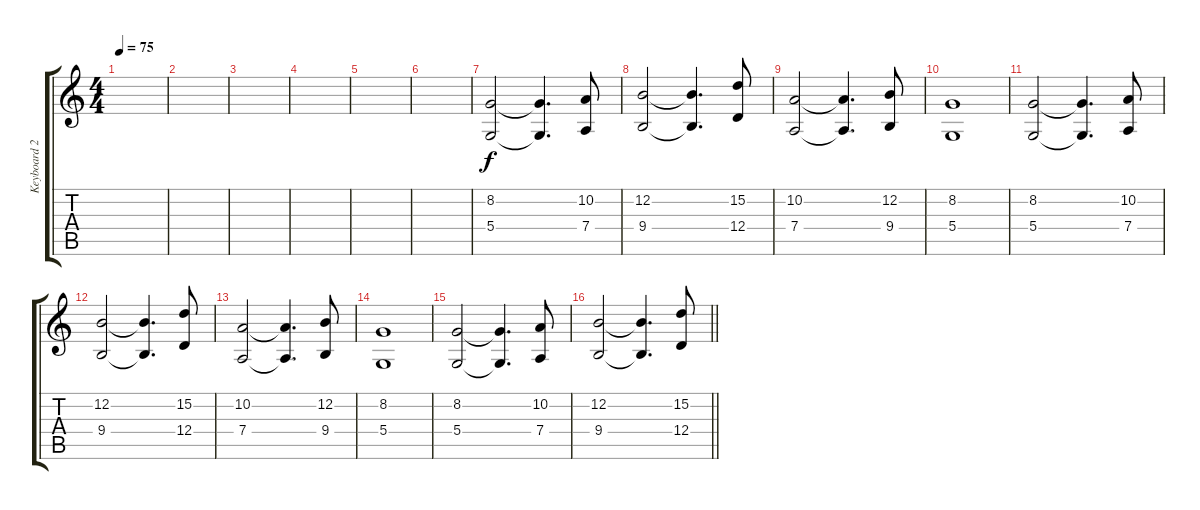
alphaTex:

\track ("Keyboard 2" "Keyboard 2") {instrument stringensemble1}
\staff {score tabs}
\tuning (E4 B3 G3 D3 A2 E2) {hide}
\ts (4 4)
\tempo 75
\clef g2
\ks c
|
|
|
|
|
|
(8.2 5.4).2 (8.2{t} 5.4{t}).4{d} (10.2 7.4).8 |
(12.2 9.4).2 (12.2{t} 9.4{t}).4{d} (15.2 12.4).8 |
(10.2 7.4).2 (10.2{t} 7.4{t}).4{d} (12.2 9.4).8 |
(8.2 5.4).1 |
(8.2 5.4).2 (8.2{t} 5.4{t}).4{d} (10.2 7.4).8 |
(12.2 9.4).2 (12.2{t} 9.4{t}).4{d} (15.2 12.4).8 |
(10.2 7.4).2 (10.2{t} 7.4{t}).4{d} (12.2 9.4).8 |
(8.2 5.4).1 |
(8.2 5.4).2 (8.2{t} 5.4{t}).4{d} (10.2 7.4).8 |
\barLineRight lightlight
(12.2 9.4).2 (12.2{t} 9.4{t}).4{d} (15.2 12.4).8
